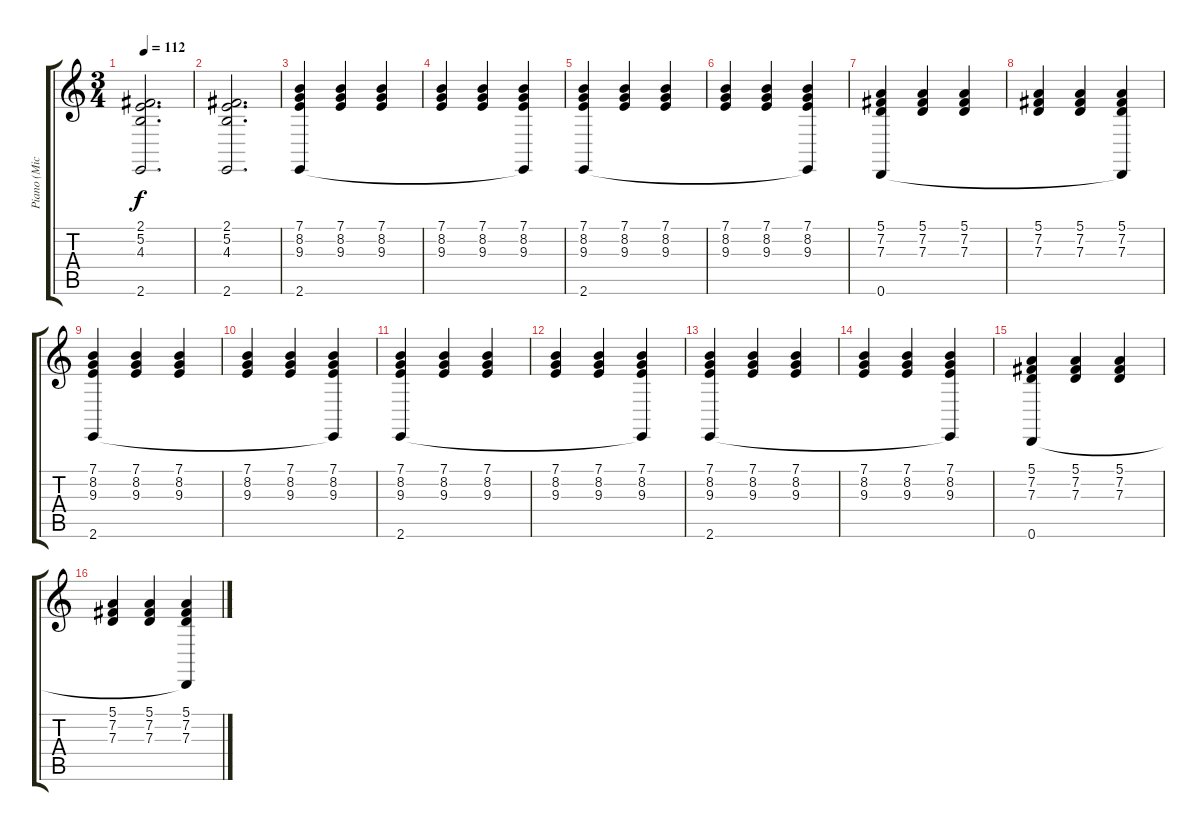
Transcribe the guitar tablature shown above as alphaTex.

\track ("Piano (Michael Kamen)" "Piano (Mic") {instrument acousticgrandpiano}
\staff {score tabs}
\tuning (E4 B3 G3 D3 A2 D2) {hide}
\ts (3 4)
\tempo 112
\clef g2
\ks c
(2.1 5.2 4.3 2.6).2{d dy f} |
(2.1 5.2 4.3 2.6).2{d} |
(7.1 8.2 9.3 2.6).4 (7.1 8.2 9.3).4 (7.1 8.2 9.3).4 |
(7.1 8.2 9.3).4 (7.1 8.2 9.3).4 (7.1 8.2 9.3 2.6{t}).4 |
(7.1 8.2 9.3 2.6).4 (7.1 8.2 9.3).4 (7.1 8.2 9.3).4 |
(7.1 8.2 9.3).4 (7.1 8.2 9.3).4 (7.1 8.2 9.3 2.6{t}).4 |
(5.1 7.2 7.3 0.6).4 (5.1 7.2 7.3).4 (5.1 7.2 7.3).4 |
(5.1 7.2 7.3).4 (5.1 7.2 7.3).4 (5.1 7.2 7.3 0.6{t}).4 |
(7.1 8.2 9.3 2.6).4 (7.1 8.2 9.3).4 (7.1 8.2 9.3).4 |
(7.1 8.2 9.3).4 (7.1 8.2 9.3).4 (7.1 8.2 9.3 2.6{t}).4 |
(7.1 8.2 9.3 2.6).4 (7.1 8.2 9.3).4 (7.1 8.2 9.3).4 |
(7.1 8.2 9.3).4 (7.1 8.2 9.3).4 (7.1 8.2 9.3 2.6{t}).4 |
(7.1 8.2 9.3 2.6).4 (7.1 8.2 9.3).4 (7.1 8.2 9.3).4 |
(7.1 8.2 9.3).4 (7.1 8.2 9.3).4 (7.1 8.2 9.3 2.6{t}).4 |
(5.1 7.2 7.3 0.6).4 (5.1 7.2 7.3).4 (5.1 7.2 7.3).4 |
(5.1 7.2 7.3).4 (5.1 7.2 7.3).4 (5.1 7.2 7.3 0.6{t}).4
